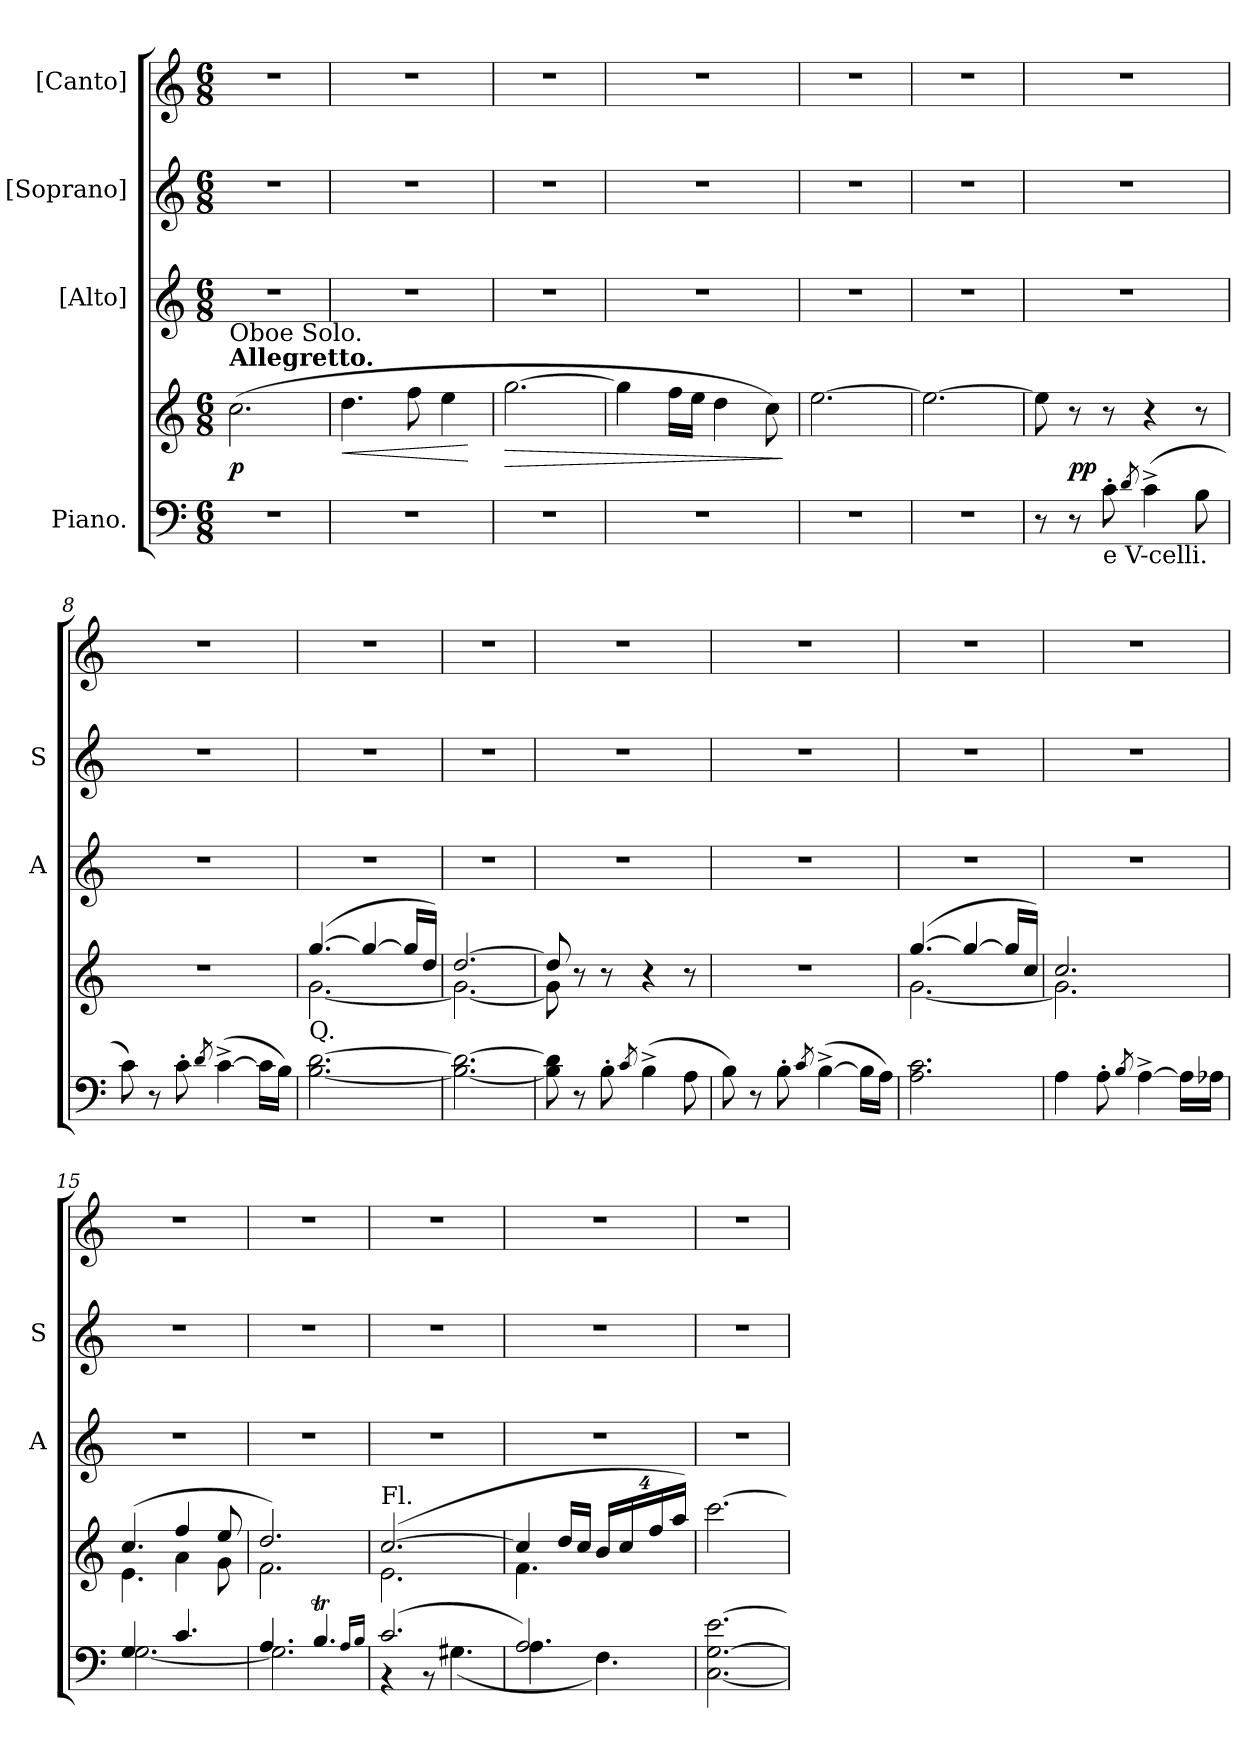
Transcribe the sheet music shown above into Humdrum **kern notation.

**kern	**kern	**dynam	**kern	**kern	**kern
*part4	*part4	*part4	*part3	*part2	*part1
*staff5	*staff4	*staff4/5	*staff3	*staff2	*staff1
*I"Piano.	*	*	*I"[Alto]	*I"[Soprano]	*I"[Canto]
*	*	*	*I'A	*I'S	*
*clefF4	*clefG2	*	*clefG2	*clefG2	*clefG2
*k[]	*k[]	*	*k[]	*k[]	*k[]
*C:	*C:	*	*C:	*C:	*C:
*M6/8	*M6/8	*	*M6/8	*M6/8	*M6/8
=1	=1	=1	=1	=1	=1
!	!LO:TX:a:B:t=Allegretto.	!	!	!	!
!	!LO:TX:a:t=Oboe Solo.	!	!	!	!
2.r	(2.cc\	p	2.r	2.r	2.r
=2	=2	=2	=2	=2	=2
!	!	!LO:HP:b	!	!	!
2.r	4.dd\	<	2.r	2.r	2.r
.	8ff\	.	.	.	.
.	4ee\	.	.	.	.
.	.	[	.	.	.
=3	=3	=3	=3	=3	=3
!	!	!LO:HP:b	!	!	!
2.r	[2.gg\	>	2.r	2.r	2.r
=4	=4	=4	=4	=4	=4
2.r	4gg\]	.	2.r	2.r	2.r
.	16ff\LL	.	.	.	.
.	16ee\JJ	.	.	.	.
.	4dd\	.	.	.	.
.	8cc\)	.	.	.	.
.	.	]	.	.	.
=5	=5	=5	=5	=5	=5
2.r	[2.ee\	.	2.r	2.r	2.r
=6	=6	=6	=6	=6	=6
2.r	2.ee\_	.	2.r	2.r	2.r
=7	=7	=7	=7	=7	=7
8r	8ee\]	.	2.r	2.r	2.r
8r	8r	pp	.	.	.
!LO:TX:b:t=e V-celli.	!	!	!	!	!
8c'\	8r	.	.	.	.
8qd/	.	.	.	.	.
(4c^\	4r	.	.	.	.
8B\	8r	.	.	.	.
=8	=8	=8	=8	=8	=8
8c\)	2.r	.	2.r	2.r	2.r
8r	.	.	.	.	.
8c'\	.	.	.	.	.
8qd/	.	.	.	.	.
([4c^\	.	.	.	.	.
16c\LL]	.	.	.	.	.
16B\JJ)	.	.	.	.	.
=9	=9	=9	=9	=9	=9
*	*^	*	*	*	*
!	!LO:TX:b:t=Q.	!	!	!	!	!
[2.B\ [2.d\	([4.gg/	[2.g\	.	2.r	2.r	2.r
.	4gg/_	.	.	.	.	.
.	16gg/LL]	.	.	.	.	.
.	16dd/JJ)	.	.	.	.	.
=10	=10	=10	=10	=10	=10	=10
2.B_\ 2.d_\	[2.dd/	2.g\_	.	2.r	2.r	2.r
=11	=11	=11	=11	=11	=11	=11
8B]\ 8d]\	8dd/]	8g\]	.	2.r	2.r	2.r
8r	8r	8ryy	.	.	.	.
8B'\	8r	2ryy	.	.	.	.
8qc/	.	.	.	.	.	.
(4B^\	4r	.	.	.	.	.
8A\	8r	.	.	.	.	.
*	*v	*v	*	*	*	*
=12	=12	=12	=12	=12	=12
8B\)	2.r	.	2.r	2.r	2.r
8r	.	.	.	.	.
8B'\	.	.	.	.	.
8qc/	.	.	.	.	.
([4B^\	.	.	.	.	.
16B\LL]	.	.	.	.	.
16A\JJ)	.	.	.	.	.
=13	=13	=13	=13	=13	=13
*	*^	*	*	*	*
2.A\ 2.c\	([4.gg/	[2.g\	.	2.r	2.r	2.r
.	4gg/_	.	.	.	.	.
.	16gg/LL]	.	.	.	.	.
.	16cc/JJ)	.	.	.	.	.
=14	=14	=14	=14	=14	=14	=14
4A\	2.cc/	2.g\]	.	2.r	2.r	2.r
8A'\	.	.	.	.	.	.
8qB/	.	.	.	.	.	.
[4A^\	.	.	.	.	.	.
16A\LL]	.	.	.	.	.	.
16A-X\JJ	.	.	.	.	.	.
=15	=15	=15	=15	=15	=15	=15
*^	*	*	*	*	*	*
(>4.G/	[2.G\)	(4.cc/	4.e\	.	2.r	2.r	2.r
4.c/	.	4ff/	4a\	.	.	.	.
.	.	8ee/	8g\	.	.	.	.
=16	=16	=16	=16	=16	=16	=16	=16
4.A/	2.G\]	2.dd/)	2.f\	.	2.r	2.r	2.r
4.Bt/	.	.	.	.	.	.	.
16qqA/LL	.	.	.	.	.	.	.
16qqB/JJ	.	.	.	.	.	.	.
=17	=17	=17	=17	=17	=17	=17	=17
!	!	!LO:TX:a:t=Fl.	!	!	!	!	!
(2.c/	4r	([2.cc/	2.e\	.	2.r	2.r	2.r
.	8r	.	.	.	.	.	.
.	(4.G#X\	.	.	.	.	.	.
=18	=18	=18	=18	=18	=18	=18	=18
2.A/)	4.A\	4cc/]	4.f\	.	2.r	2.r	2.r
.	.	16dd/LL	.	.	.	.	.
.	.	16cc/JJ	.	.	.	.	.
.	4.F\)	32%3b/LL	8ryy	.	.	.	.
.	.	32%3cc/	.	.	.	.	.
.	.	.	4ryy	.	.	.	.
.	.	32%3ff/	.	.	.	.	.
.	.	32%3aa/JJ)	.	.	.	.	.
*v	*v	*	*	*	*	*	*
*	*v	*v	*	*	*	*
=19	=19	=19	=19	=19	=19
[2.C\ [2.G\ [2.e\	[2.ccc\	.	2.r	2.r	2.r
=	=	=	=	=	=
*-	*-	*-	*-	*-	*-
